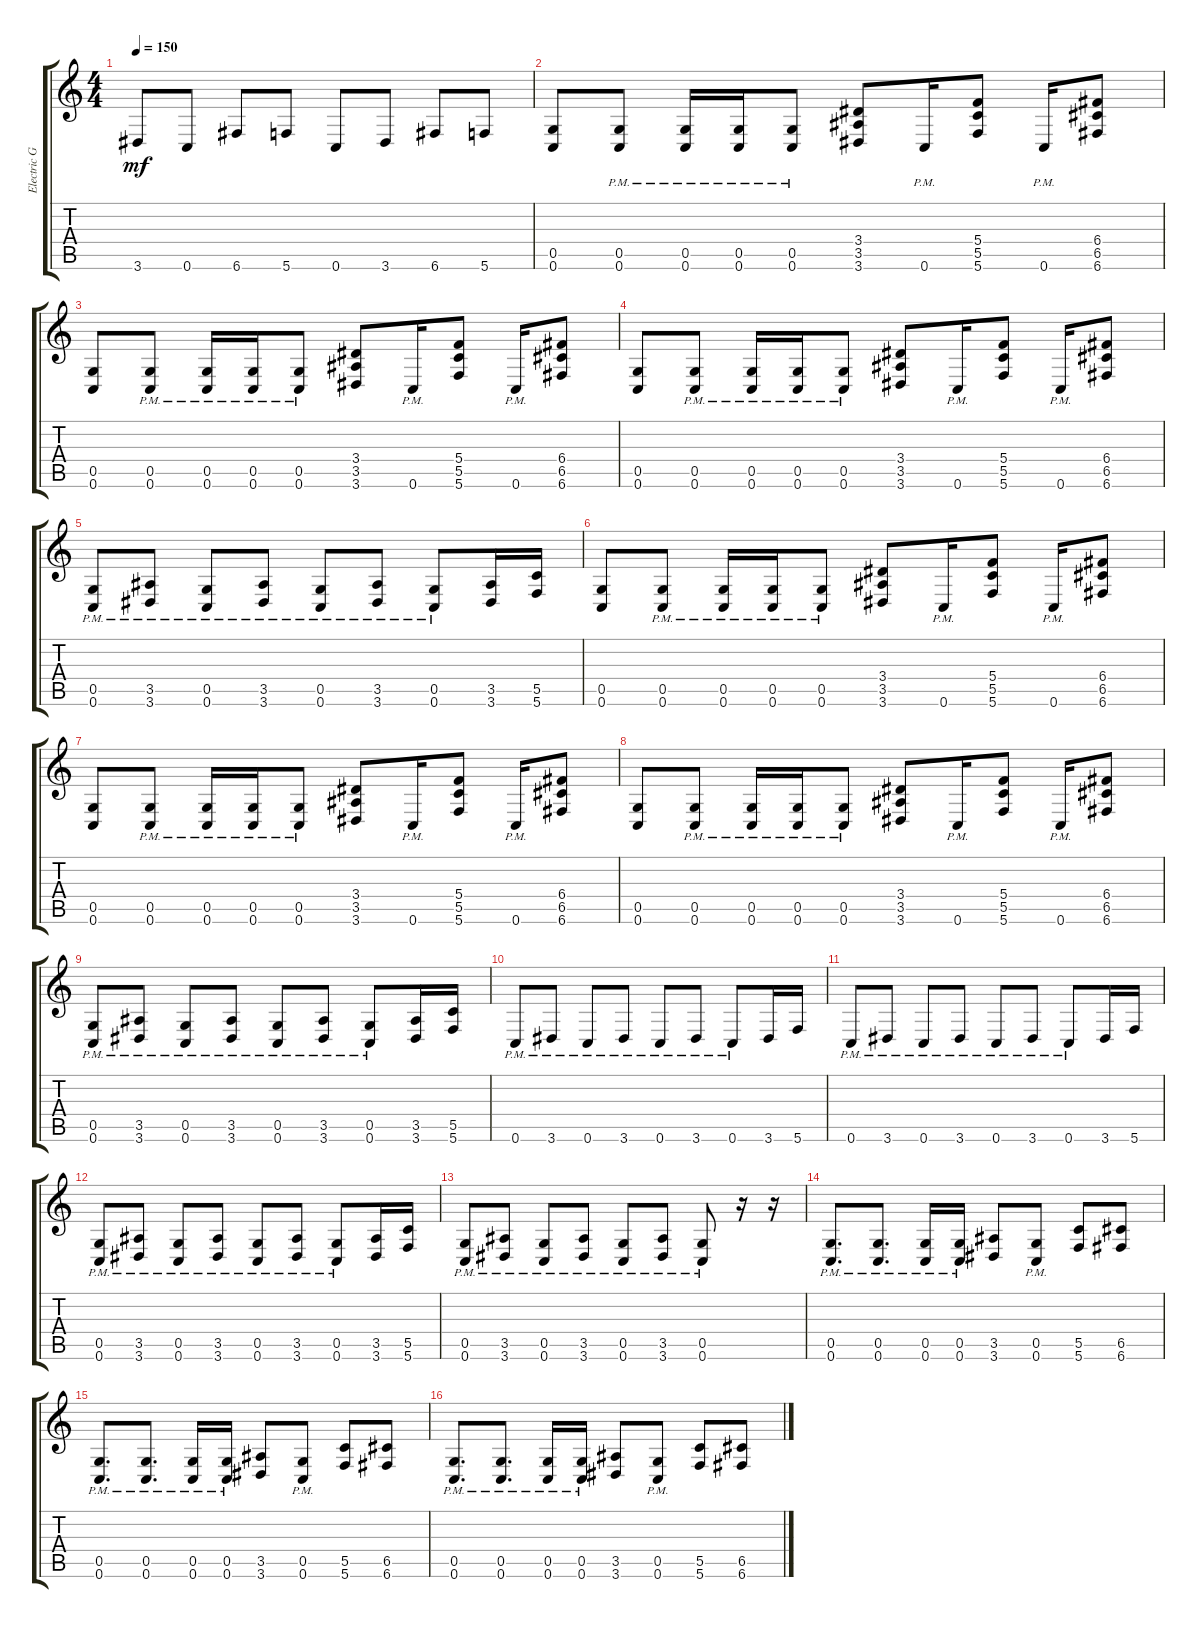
\track ("Electric Guitar" "Electric G") {instrument distortionguitar}
\staff {score tabs}
\tuning (D4 A3 F3 C3 G2 C2) {hide}
\ts (4 4)
\tempo 150
\clef g2
\ks c
3.6.8{dy mf} 0.6.8 6.6.8 5.6.8 0.6.8 3.6.8 6.6.8 5.6.8 |
(0.5 0.6).8 (0.5{pm} 0.6{pm}).8 (0.5{pm} 0.6{pm}).16 (0.5{pm} 0.6{pm}).16 (0.5{pm} 0.6{pm}).8 (3.4 3.5 3.6).8 0.6{pm}.16 (5.4 5.5 5.6).8 0.6{pm}.16 (6.4 6.5 6.6).8 |
(0.5 0.6).8 (0.5{pm} 0.6{pm}).8 (0.5{pm} 0.6{pm}).16 (0.5{pm} 0.6{pm}).16 (0.5{pm} 0.6{pm}).8 (3.4 3.5 3.6).8 0.6{pm}.16 (5.4 5.5 5.6).8 0.6{pm}.16 (6.4 6.5 6.6).8 |
(0.5 0.6).8 (0.5{pm} 0.6{pm}).8 (0.5{pm} 0.6{pm}).16 (0.5{pm} 0.6{pm}).16 (0.5{pm} 0.6{pm}).8 (3.4 3.5 3.6).8 0.6{pm}.16 (5.4 5.5 5.6).8 0.6{pm}.16 (6.4 6.5 6.6).8 |
(0.5{pm} 0.6{pm}).8 (3.5{pm} 3.6{pm}).8 (0.5{pm} 0.6{pm}).8 (3.5{pm} 3.6{pm}).8 (0.5{pm} 0.6{pm}).8 (3.5{pm} 3.6{pm}).8 (0.5{pm} 0.6{pm}).8 (3.5 3.6).16 (5.5 5.6).16 |
(0.5 0.6).8 (0.5{pm} 0.6{pm}).8 (0.5{pm} 0.6{pm}).16 (0.5{pm} 0.6{pm}).16 (0.5{pm} 0.6{pm}).8 (3.4 3.5 3.6).8 0.6{pm}.16 (5.4 5.5 5.6).8 0.6{pm}.16 (6.4 6.5 6.6).8 |
(0.5 0.6).8 (0.5{pm} 0.6{pm}).8 (0.5{pm} 0.6{pm}).16 (0.5{pm} 0.6{pm}).16 (0.5{pm} 0.6{pm}).8 (3.4 3.5 3.6).8 0.6{pm}.16 (5.4 5.5 5.6).8 0.6{pm}.16 (6.4 6.5 6.6).8 |
(0.5 0.6).8 (0.5{pm} 0.6{pm}).8 (0.5{pm} 0.6{pm}).16 (0.5{pm} 0.6{pm}).16 (0.5{pm} 0.6{pm}).8 (3.4 3.5 3.6).8 0.6{pm}.16 (5.4 5.5 5.6).8 0.6{pm}.16 (6.4 6.5 6.6).8 |
(0.5{pm} 0.6{pm}).8 (3.5{pm} 3.6{pm}).8 (0.5{pm} 0.6{pm}).8 (3.5{pm} 3.6{pm}).8 (0.5{pm} 0.6{pm}).8 (3.5{pm} 3.6{pm}).8 (0.5{pm} 0.6{pm}).8 (3.5 3.6).16 (5.5 5.6).16 |
0.6{pm}.8 3.6{pm}.8 0.6{pm}.8 3.6{pm}.8 0.6{pm}.8 3.6{pm}.8 0.6{pm}.8 3.6.16 5.6.16 |
0.6{pm}.8 3.6{pm}.8 0.6{pm}.8 3.6{pm}.8 0.6{pm}.8 3.6{pm}.8 0.6{pm}.8 3.6.16 5.6.16 |
(0.5{pm} 0.6{pm}).8 (3.5{pm} 3.6{pm}).8 (0.5{pm} 0.6{pm}).8 (3.5{pm} 3.6{pm}).8 (0.5{pm} 0.6{pm}).8 (3.5{pm} 3.6{pm}).8 (0.5{pm} 0.6{pm}).8 (3.5 3.6).16 (5.5 5.6).16 |
(0.5{pm} 0.6{pm}).8 (3.5{pm} 3.6{pm}).8 (0.5{pm} 0.6{pm}).8 (3.5{pm} 3.6{pm}).8 (0.5{pm} 0.6{pm}).8 (3.5{pm} 3.6{pm}).8 (0.5{pm} 0.6{pm}).8 r.16 r.16 |
(0.5{pm} 0.6{pm}).8{d} (0.5{pm} 0.6{pm}).8{d} (0.5{pm} 0.6{pm}).16 (0.5{pm} 0.6{pm}).16 (3.5 3.6).8 (0.5{pm} 0.6{pm}).8 (5.5 5.6).8 (6.5 6.6).8 |
(0.5{pm} 0.6{pm}).8{d} (0.5{pm} 0.6{pm}).8{d} (0.5{pm} 0.6{pm}).16 (0.5{pm} 0.6{pm}).16 (3.5 3.6).8 (0.5{pm} 0.6{pm}).8 (5.5 5.6).8 (6.5 6.6).8 |
(0.5{pm} 0.6{pm}).8{d} (0.5{pm} 0.6{pm}).8{d} (0.5{pm} 0.6{pm}).16 (0.5{pm} 0.6{pm}).16 (3.5 3.6).8 (0.5{pm} 0.6{pm}).8 (5.5 5.6).8 (6.5 6.6).8
